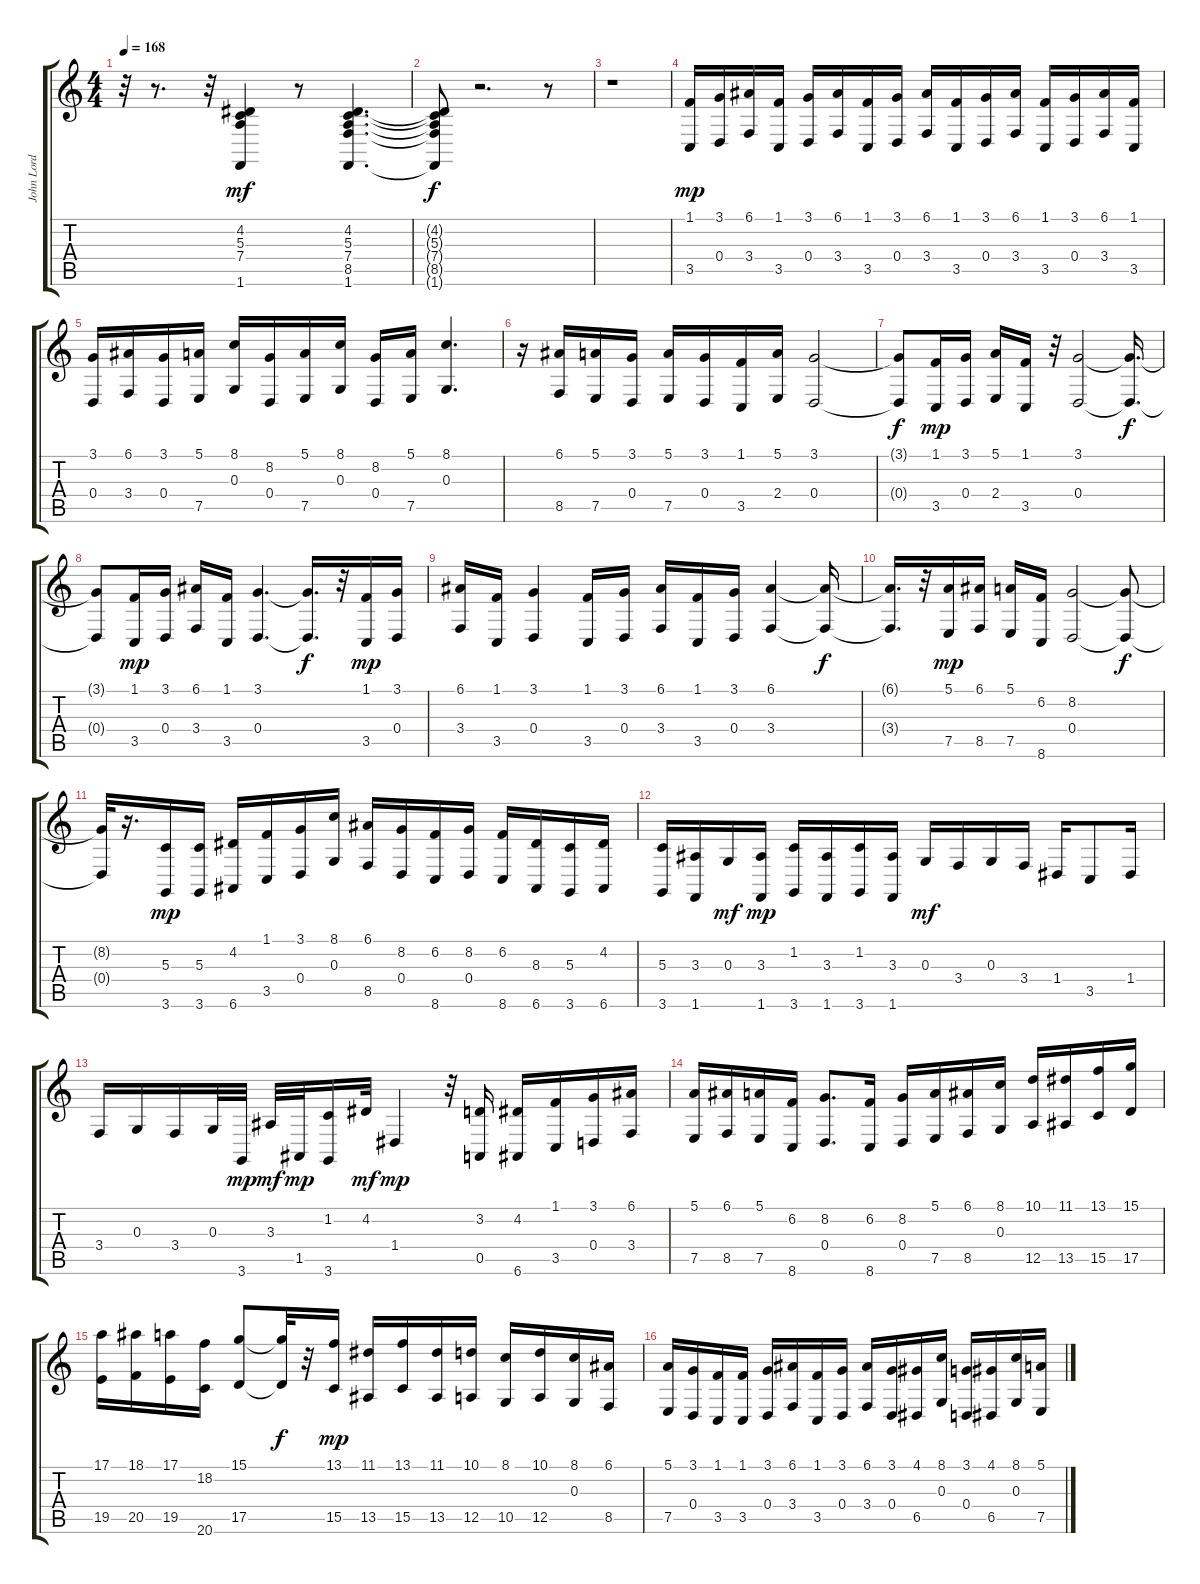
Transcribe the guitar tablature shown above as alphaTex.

\track ("John Lord" "John Lord") {instrument rockorgan}
\staff {score tabs}
\tuning (E4 B3 G3 D3 A2 E2) {hide}
\ts (4 4)
\tempo 168
\clef g2
\ks c
r.32{dy mf} r.8{d} r.32 (4.2 5.3 7.4 1.6).4 r.8 (4.2 5.3 7.4 8.5 1.6).4{d} |
(4.2{t} 5.3{t} 7.4{t} 8.5{t} 1.6{t}).8{dy f} r.2{d} r.8 |
r.1 |
(1.1 3.5).16{dy mp} (3.1 0.4).16 (6.1 3.4).16 (1.1 3.5).16 (3.1 0.4).16 (6.1 3.4).16 (1.1 3.5).16 (3.1 0.4).16 (6.1 3.4).16 (1.1 3.5).16 (3.1 0.4).16 (6.1 3.4).16 (1.1 3.5).16 (3.1 0.4).16 (6.1 3.4).16 (1.1 3.5).16 |
(3.1 0.4).16 (6.1 3.4).16 (3.1 0.4).16 (5.1 7.5).16 (8.1 0.3).16 (8.2 0.4).16 (5.1 7.5).16 (8.1 0.3).16 (8.2 0.4).16 (5.1 7.5).16 (8.1 0.3).4{d} |
r.16 (6.1 8.5).16 (5.1 7.5).16 (3.1 0.4).16 (5.1 7.5).16 (3.1 0.4).16 (1.1 3.5).16 (5.1 2.4).16 (3.1 0.4).2 |
(3.1{t} 0.4{t}).8{dy f} (1.1 3.5).16{dy mp} (3.1 0.4).16 (5.1 2.4).16 (1.1 3.5).16 r.32 (3.1 0.4).2 (3.1{t} 0.4{t}).16{d dy f} |
(3.1{t} 0.4{t}).8 (1.1 3.5).16{dy mp} (3.1 0.4).16 (6.1 3.4).16 (1.1 3.5).16 (3.1 0.4).4{d} (3.1{t} 0.4{t}).16{d dy f} r.32 (1.1 3.5).16{dy mp} (3.1 0.4).16 |
(6.1 3.4).16 (1.1 3.5).16 (3.1 0.4).4 (1.1 3.5).16 (3.1 0.4).16 (6.1 3.4).16 (1.1 3.5).16 (3.1 0.4).16 (6.1 3.4).4 (6.1{t} 3.4{t}).16{dy f} |
(6.1{t} 3.4{t}).16{d} r.32 (5.1 7.5).16{dy mp} (6.1 8.5).16 (5.1 7.5).16 (6.2 8.6).16 (8.2 0.4).2 (8.2{t} 0.4{t}).8{dy f} |
(8.2{t} 0.4{t}).32 r.16{d} (5.3 3.6).16{dy mp} (5.3 3.6).16 (4.2 6.6).16 (1.1 3.5).16 (3.1 0.4).16 (8.1 0.3).16 (6.1 8.5).16 (8.2 0.4).16 (6.2 8.6).16 (8.2 0.4).16 (6.2 8.6).16 (8.3 6.6).16 (5.3 3.6).16 (4.2 6.6).16 |
(5.3 3.6).16 (3.3 1.6).16 0.3.16{dy mf} (3.3 1.6).16{dy mp} (1.2 3.6).16 (3.3 1.6).16 (1.2 3.6).16 (3.3 1.6).16 0.3.16{dy mf} 3.4.16 0.3.16 3.4.16 1.4.16 3.5.8 1.4.16 |
3.4.16 0.3.16 3.4.16 0.3.32 3.6.32{dy mp} 3.3.32{dy mf} 1.5.32{dy mp} (1.2 3.6).16 4.2.32{dy mf} 1.4.4{dy mp} r.32 (3.2 0.5).16 (4.2 6.6).16 (1.1 3.5).16 (3.1 0.4).16 (6.1 3.4).16 |
(5.1 7.5).16 (6.1 8.5).16 (5.1 7.5).16 (6.2 8.6).16 (8.2 0.4).8{d} (6.2 8.6).16 (8.2 0.4).16 (5.1 7.5).16 (6.1 8.5).16 (8.1 0.3).16 (10.1 12.5).16 (11.1 13.5).16 (13.1 15.5).16 (15.1 17.5).16 |
(17.1 19.5).16 (18.1 20.5).16 (17.1 19.5).16 (18.2 20.6).16 (15.1 17.5).8 (15.1{t} 17.5{t}).32{dy f} r.32 (13.1 15.5).16{dy mp} (11.1 13.5).16 (13.1 15.5).16 (11.1 13.5).16 (10.1 12.5).16 (8.1 10.5).16 (10.1 12.5).16 (8.1 0.3).16 (6.1 8.5).16 |
(5.1 7.5).16 (3.1 0.4).16 (1.1 3.5).16 (1.1 3.5).16 (3.1 0.4).16 (6.1 3.4).16 (1.1 3.5).16 (3.1 0.4).16 (6.1 3.4).16 (3.1 0.4).16 (4.1 6.5).16 (8.1 0.3).16 (3.1 0.4).16 (4.1 6.5).16 (8.1 0.3).16 (5.1 7.5).16
